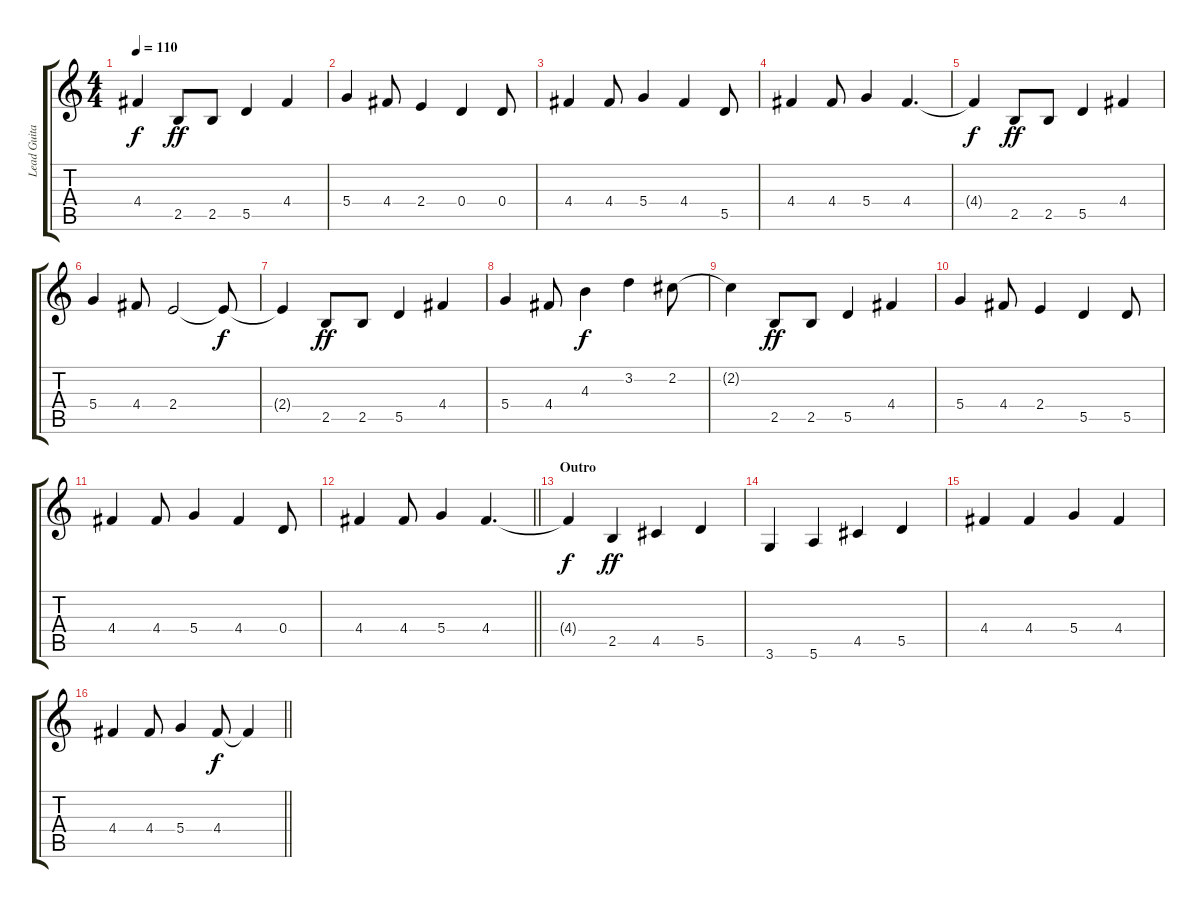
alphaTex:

\track ("Lead Guitar 2" "Lead Guita") {instrument distortionguitar}
\staff {score tabs}
\tuning (E4 B3 G3 D3 A2 E2) {hide}
\ts (4 4)
\tempo 110
\clef g2
\ks c
4.4.4{dy f} 2.5.8{dy ff} 2.5.8 5.5.4 4.4.4 |
5.4.4 4.4.8 2.4.4 0.4.4 0.4.8 |
4.4.4 4.4.8 5.4.4 4.4.4 5.5.8 |
4.4.4 4.4.8 5.4.4 4.4.4{d} |
4.4{t}.4{dy f} 2.5.8{dy ff} 2.5.8 5.5.4 4.4.4 |
5.4.4 4.4.8 2.4.2 2.4{t}.8{dy f} |
2.4{t}.4 2.5.8{dy ff} 2.5.8 5.5.4 4.4.4 |
5.4.4 4.4.8 4.3.4{dy f} 3.2.4 2.2.8 |
2.2{t}.4 2.5.8{dy ff} 2.5.8 5.5.4 4.4.4 |
5.4.4 4.4.8 2.4.4 5.5.4 5.5.8 |
4.4.4 4.4.8 5.4.4 4.4.4 0.4.8 |
\barLineRight lightlight
4.4.4 4.4.8 5.4.4 4.4.4{d} |
\section ("" "Outro")
4.4{t}.4{dy f} 2.5.4{dy ff} 4.5.4 5.5.4 |
3.6.4 5.6.4 4.5.4 5.5.4 |
4.4.4 4.4.4 5.4.4 4.4.4 |
\barLineRight lightlight
4.4.4 4.4.8 5.4.4 4.4.8{dy f} 4.4{t}.4
